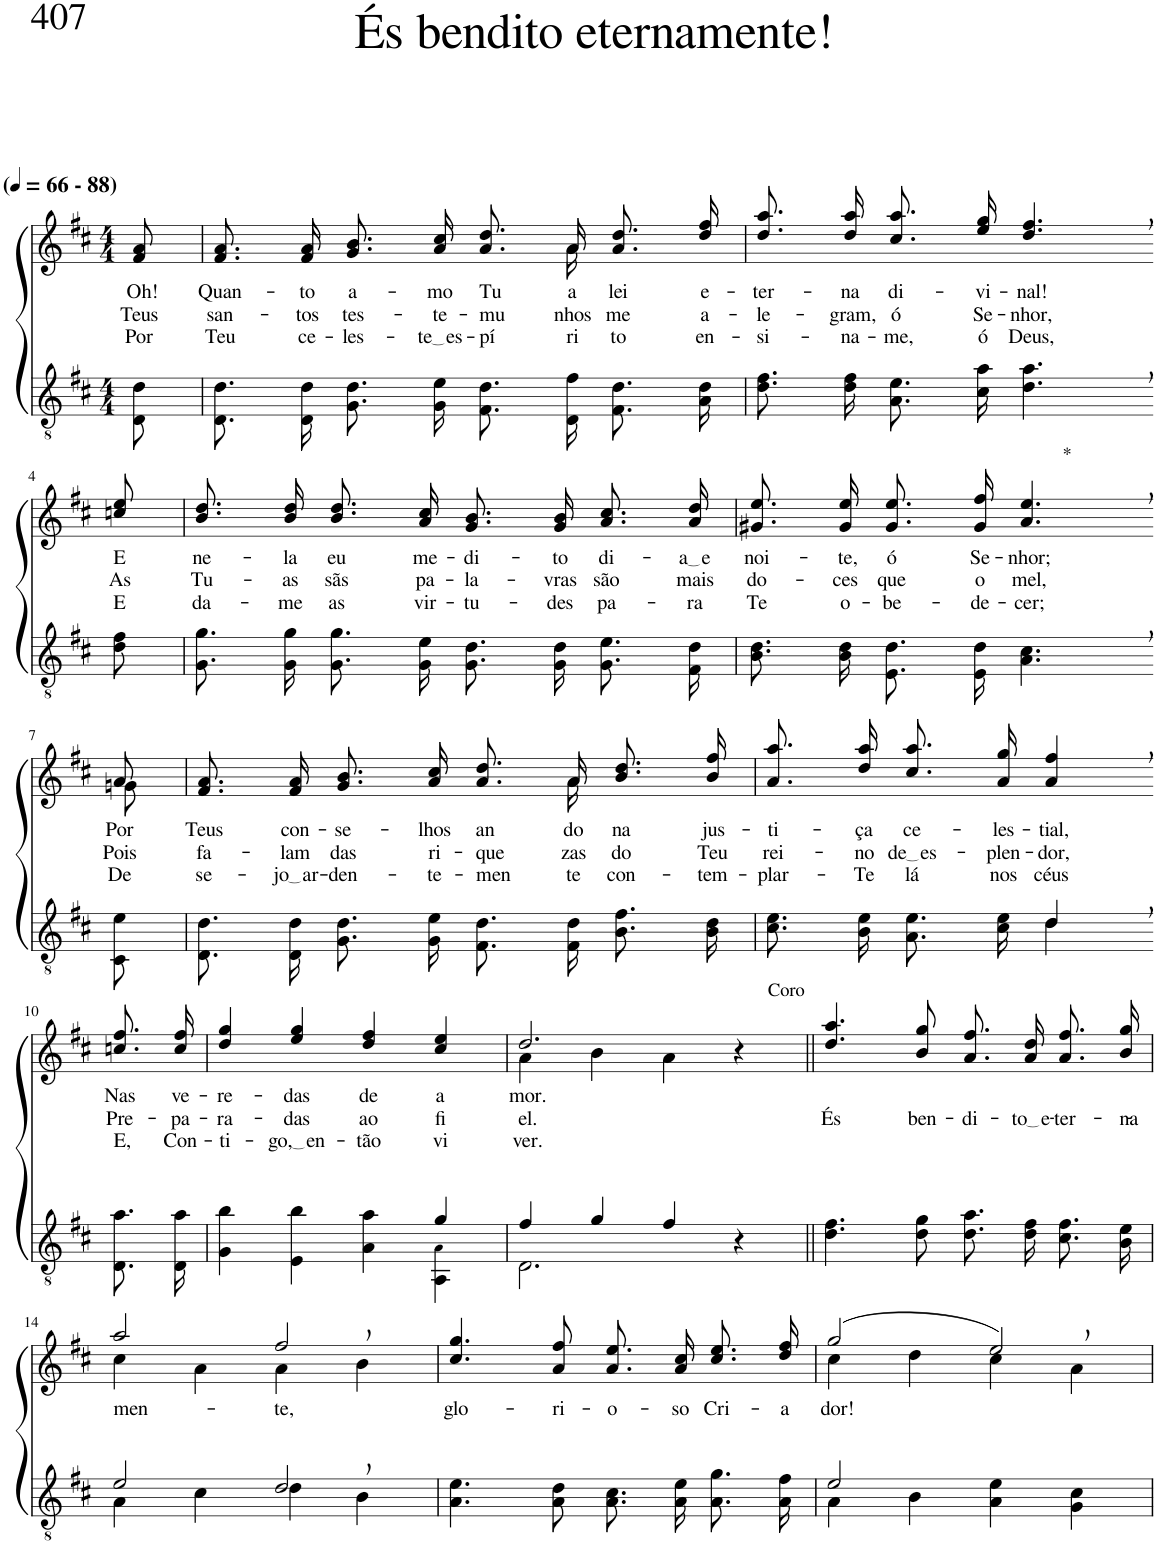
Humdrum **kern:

**kern	**kern	**text	**text	**text
*part2	*part1	*part1	*part1	*part1
*staff2	*staff1	*staff1	*staff1	*staff1
*I"Parte III e IV	*I"Parte I e II	*	*	*
*clefGv2	*clefG2	*	*	*
*Trd4c7	*Trd4c7	*	*	*
*k[f#c#]	*k[f#c#]	*	*	*
*M4/4	*M4/4	*	*	*
*MM66	*MM66	*	*	*
=1	=1	=1	=1	=1
!	!LO:TX:a:B:t=(	!	!	!
!	!LO:TX:a:B:t=- 88)	!	!	!
!	!	!LO:LY:b	!LO:LY:b	!LO:LY:b
8D\ 8d\	8f#/ 8a/	Oh!	Teus	Por
=2	=2	=2	=2	=2
!	!	!LO:LY:b	!LO:LY:b	!LO:LY:b
*	*^	*	*	*
8.D/ 8.d/L	8.f#/ 8.a/L	8.ryy	Quan-	san-	Teu
!	!	!	!LO:LY:b	!LO:LY:b	!LO:LY:b
*	*v	*v	*	*	*
16D/ 16d/Jk	16f#/ 16a/Jk	-to	-tos	ce-
!	!	!LO:LY:b	!LO:LY:b	!LO:LY:b
8.G\ 8.d\L	8.g/ 8.b/L	a-	tes-	-les-
!	!	!LO:LY:b	!LO:LY:b	!LO:LY:b
16G\ 16e\Jk	16a/ 16cc#/Jk	-mo	-te-	te es
!	!	!LO:LY:b	!LO:LY:b	!LO:LY:b
8.F#\ 8.d\L	8.a/ 8.dd/L	Tu-	-mu-	-pí-
*	*^	*	*	*
!	!	!	!LO:LY:b	!LO:LY:b	!LO:LY:b
16D\ 16f#\Jk	16a/Jk	16a\	-a	-nhos	-ri-
!	!	!	!LO:LY:b	!LO:LY:b	!LO:LY:b
8.F#/ 8.d/L	8.a\ 8.dd\L	4ryy	lei	me	-to
!	!	!	!LO:LY:b	!LO:LY:b	!LO:LY:b
16A/ 16d/Jk	16dd\ 16ff#\Jk	.	e-	a-	en-
*	*v	*v	*	*	*
=3	=3	=3	=3	=3
!	!	!LO:LY:b	!LO:LY:b	!LO:LY:b
8.d\ 8.f#\L	8.dd\ 8.aa\L	-ter-	-le-	-si-
!	!	!LO:LY:b	!LO:LY:b	!LO:LY:b
16d\ 16f#\Jk	16dd\ 16aa\Jk	-na	-gram,	-na-
!	!	!LO:LY:b	!LO:LY:b	!LO:LY:b
8.A\ 8.e\L	8.cc#\ 8.aa\L	di-	ó	-me,
!	!	!LO:LY:b	!LO:LY:b	!LO:LY:b
16c#\ 16a\Jk	16ee\ 16gg\Jk	-vi-	Se-	ó
!	!	!LO:LY:b	!LO:LY:b	!LO:LY:b
4.d\, 4.a\,	4.dd/, 4.ff#/,	-nal!	-nhor,	Deus,
!!LO:LB:g=z
=4-	=4-	=4-	=4-	=4-
!	!	!LO:LY:b	!LO:LY:b	!LO:LY:b
8d\ 8f#\	8ccn/ 8ee/	E	As	E
=5	=5	=5	=5	=5
!	!	!LO:LY:b	!LO:LY:b	!LO:LY:b
8.G\ 8.g\L	8.b\ 8.dd\L	ne-	Tu-	da-
!	!	!LO:LY:b	!LO:LY:b	!LO:LY:b
16G\ 16g\Jk	16b\ 16dd\Jk	-la	-as	-me
!	!	!LO:LY:b	!LO:LY:b	!LO:LY:b
8.G\ 8.g\L	8.b\ 8.dd\L	eu	sãs	as
!	!	!LO:LY:b	!LO:LY:b	!LO:LY:b
16G\ 16e\Jk	16a\ 16cc#\Jk	me-	pa-	vir-
!	!	!LO:LY:b	!LO:LY:b	!LO:LY:b
8.G\ 8.d\L	8.g/ 8.b/L	-di-	-la-	-tu-
!	!	!LO:LY:b	!LO:LY:b	!LO:LY:b
16G\ 16d\Jk	16g/ 16b/Jk	-to	-vras	-des
!	!	!LO:LY:b	!LO:LY:b	!LO:LY:b
8.G\ 8.e\L	8.a\ 8.cc#\L	di-	são	pa-
!	!	!LO:LY:b	!LO:LY:b	!LO:LY:b
16F#\ 16d\Jk	16a\ 16dd\Jk	a e	mais	-ra
=6	=6	=6	=6	=6
!	!	!LO:LY:b	!LO:LY:b	!LO:LY:b
8.B\ 8.d\L	8.g#X\ 8.ee\L	noi-	do-	Te
!	!	!LO:LY:b	!LO:LY:b	!LO:LY:b
16B\ 16d\Jk	16g#\ 16ee\Jk	-te,	-ces	o-
!	!	!LO:LY:b	!LO:LY:b	!LO:LY:b
8.E/ 8.d/L	8.g#\ 8.ee\L	ó	que	-be-
!	!	!LO:LY:b	!LO:LY:b	!LO:LY:b
16E/ 16d/Jk	16g#\ 16ff#\Jk	Se-	o	-de-
!	!LO:TX:a:t=*	!	!	!
!	!	!LO:LY:b	!LO:LY:b	!LO:LY:b
4.A\, 4.c#\,	4.a/, 4.ee/,	-nhor;	mel,	-cer;
!!LO:LB:g=z
=7-	=7-	=7-	=7-	=7-
*	*^	*	*	*
!	!	!	!LO:LY:b	!LO:LY:b	!LO:LY:b
8C#\ 8e\	8a/	8gn\	Por	Pois	De-
=8	=8	=8	=8	=8	=8
!	!	!	!LO:LY:b	!LO:LY:b	!LO:LY:b
8.D/ 8.d/L	8.f#/ 8.a/L	8.ryy	Teus	fa-	-se-
!	!	!	!LO:LY:b	!LO:LY:b	!LO:LY:b
*	*v	*v	*	*	*
16D/ 16d/Jk	16f#/ 16a/Jk	con-	-lam	jo ar
!	!	!LO:LY:b	!LO:LY:b	!LO:LY:b
8.G\ 8.d\L	8.g/ 8.b/L	-se-	das	-den-
!	!	!LO:LY:b	!LO:LY:b	!LO:LY:b
16G\ 16e\Jk	16a/ 16cc#/Jk	-lhos	ri-	-te-
!	!	!LO:LY:b	!LO:LY:b	!LO:LY:b
8.F#/ 8.d/L	8.a/ 8.dd/L	an-	-que-	-men-
*	*^	*	*	*
!	!	!	!LO:LY:b	!LO:LY:b	!LO:LY:b
16F#/ 16d/Jk	16a/Jk	16a\	-do	-zas	-te
!	!	!	!LO:LY:b	!LO:LY:b	!LO:LY:b
8.B\ 8.f#\L	8.b\ 8.dd\L	4ryy	na	do	con-
!	!	!	!LO:LY:b	!LO:LY:b	!LO:LY:b
16B\ 16d\Jk	16b\ 16ff#\Jk	.	jus-	Teu	-tem-
*	*v	*v	*	*	*
=9	=9	=9	=9	=9
*^	*	*	*	*
!	!	!	!LO:LY:b	!LO:LY:b	!LO:LY:b
2ryy	8.c#\ 8.e\L	8.a\ 8.aa\L	-ti-	rei-	-plar-
!	!	!	!LO:LY:b	!LO:LY:b	!LO:LY:b
.	16B\ 16e\Jk	16dd\ 16aa\Jk	-ça	-no	-Te
!	!	!	!LO:LY:b	!LO:LY:b	!LO:LY:b
.	8.A\ 8.e\L	8.cc#\ 8.aa\L	ce-	de es	lá
!	!	!	!LO:LY:b	!LO:LY:b	!LO:LY:b
.	16c#\ 16e\Jk	16a\ 16gg\Jk	-les-	-plen-	nos
!	!	!	!LO:LY:b	!LO:LY:b	!LO:LY:b
4d,/	4d\	4a/, 4ff#/,	-tial,	-dor,	céus
!!LO:LB:g=z
=10-	=10-	=10-	=10-	=10-	=10-
!	!	!	!LO:LY:b	!LO:LY:b	!LO:LY:b
*v	*v	*	*	*	*
8.D\ 8.a\L	8.ccn\ 8.ff#\L	Nas	Pre-	E,
!	!	!LO:LY:b	!LO:LY:b	!LO:LY:b
16D\ 16a\Jk	16cc\ 16ff#\Jk	ve-	-pa-	Con-
=11	=11	=11	=11	=11
*^	*	*	*	*
!	!	!	!LO:LY:b	!LO:LY:b	!LO:LY:b
4G\ 4b\	2.ryy	4dd/ 4gg/	-re-	-ra-	-ti-
!	!	!	!LO:LY:b	!LO:LY:b	!LO:LY:b
4E\ 4b\	.	4ee/ 4gg/	-das	-das	go, en
!	!	!	!LO:LY:b	!LO:LY:b	!LO:LY:b
4A\ 4a\	.	4dd/ 4ff#/	de	ao	-tão
!	!	!	!LO:LY:b	!LO:LY:b	!LO:LY:b
4g/	4AA\ 4A!\	4cc#/ 4ee/	a-	fi-	vi-
=12	=12	=12	=12	=12	=12
*	*	*^	*	*	*
!	!	!	!	!LO:LY:b	!LO:LY:b	!LO:LY:b
4f#/	2.D\	2.dd/	4a\	-mor.	-el.	-ver.
4g/	.	.	4b\	.	.	.
4f#/	.	.	4a\	.	.	.
!	!	!LO:TX:a:t=Coro	!	!	!	!
4r	4ryy	4r	4ryy	.	.	.
=13||	=13||	=13||	=13||	=13||	=13||	=13||
!	!	!	!	!	!LO:LY:b	!
*v	*v	*	*	*	*	*
*	*v	*v	*	*	*
4.d\ 4.f#\	4.dd/ 4.aa/	.	És	.
!	!	!	!LO:LY:b	!
8d\ 8g\	8b/ 8gg/	.	ben-	.
!	!	!	!LO:LY:b	!
8.d\ 8.a\L	8.a\ 8.ff#\L	.	-di-	.
!	!	!	!LO:LY:b	!
16d\ 16f#\Jk	16a\ 16dd\Jk	.	to e	.
!	!	!	!LO:LY:b	!
8.c#\ 8.f#\L	8.a\ 8.ff#\L	.	-ter-	.
!	!	!	!LO:LY:b	!
16B\ 16e\Jk	16b\ 16gg\Jk	.	-na-	.
!!LO:LB:g=z
=14	=14	=14	=14	=14
*^	*^	*	*	*
!	!	!	!	!LO:LY:b	!	!
2e/	4A\	2aa/	4cc#\	men-	.	.
.	4c#\	.	4a\	.	.	.
!	!	!	!	!LO:LY:b	!	!
2d,/	4d\	2ff#,/	4a\	-te,	.	.
.	4B\	.	4b\	.	.	.
=15	=15	=15	=15	=15	=15	=15
!	!	!	!	!LO:LY:b	!	!
*v	*v	*	*	*	*	*
*	*v	*v	*	*	*
4.A\ 4.e\	4.cc#/ 4.gg/	glo-	.	.
!	!	!LO:LY:b	!	!
8A\ 8d\	8a/ 8ff#/	-ri-	.	.
!	!	!LO:LY:b	!	!
8.A\ 8.c#\L	8.a\ 8.ee\L	-o-	.	.
!	!	!LO:LY:b	!	!
16A\ 16e\Jk	16a\ 16cc#\Jk	-so	.	.
!	!	!LO:LY:b	!	!
8.A\ 8.g\L	8.cc#\ 8.ee\L	Cri-	.	.
!	!	!LO:LY:b	!	!
16A\ 16f#\Jk	16dd\ 16ff#\Jk	-a-	.	.
=16	=16	=16	=16	=16
*^	*^	*	*	*
!	!	!	!	!LO:LY:b	!	!
2e/	4A\	(2gg/	4cc#\	-dor!	.	.
.	4B\	.	4dd\	.	.	.
2ryy	4A\ 4e\	2ee,/)	4cc#\	.	.	.
.	4G\ 4c#\	.	4a\	.	.	.
*v	*v	*	*	*	*	*
*	*v	*v	*	*	*
=	=	=	=	=
*-	*-	*-	*-	*-
